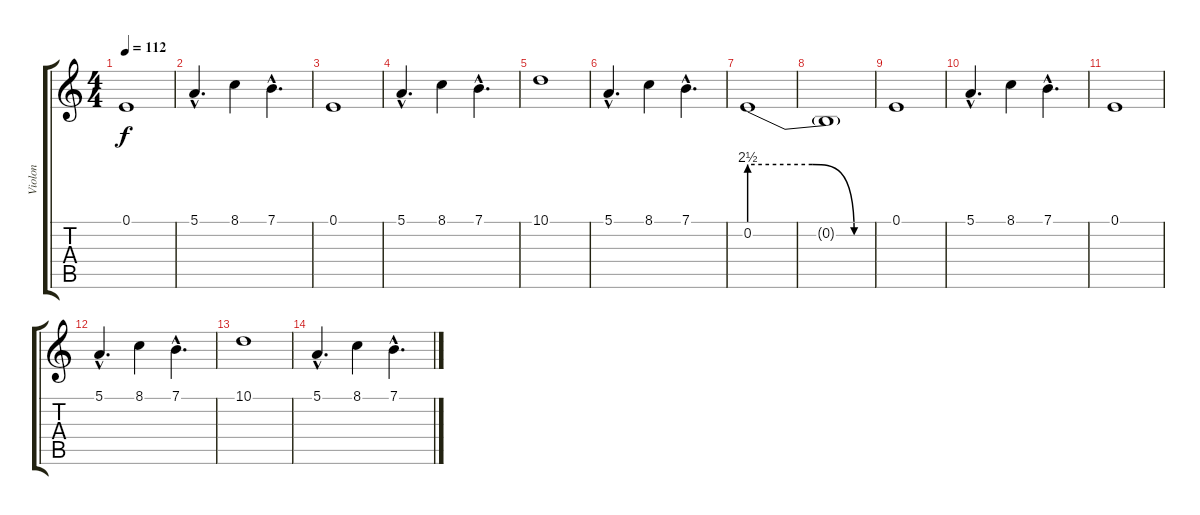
\track ("Violon" "Violon") {instrument viola}
\staff {score tabs}
\tuning (E4 B3 G3 D3 A2 E2) {hide}
\ts (4 4)
\tempo 112
\clef g2
\ks c
0.1.1{dy f} |
5.1{hac}.4{d} 8.1.4 7.1{hac}.4{d} |
0.1.1 |
5.1{hac}.4{d} 8.1.4 7.1{hac}.4{d} |
10.1.1 |
5.1{hac}.4{d} 8.1.4 7.1{hac}.4{d} |
0.2{be (custom 0 10 30 10 50 0 60 0)}.1 |
0.2{t}.1 |
0.1.1 |
5.1{hac}.4{d} 8.1.4 7.1{hac}.4{d} |
0.1.1 |
5.1{hac}.4{d} 8.1.4 7.1{hac}.4{d} |
10.1.1 |
5.1{hac}.4{d} 8.1.4 7.1{hac}.4{d}
